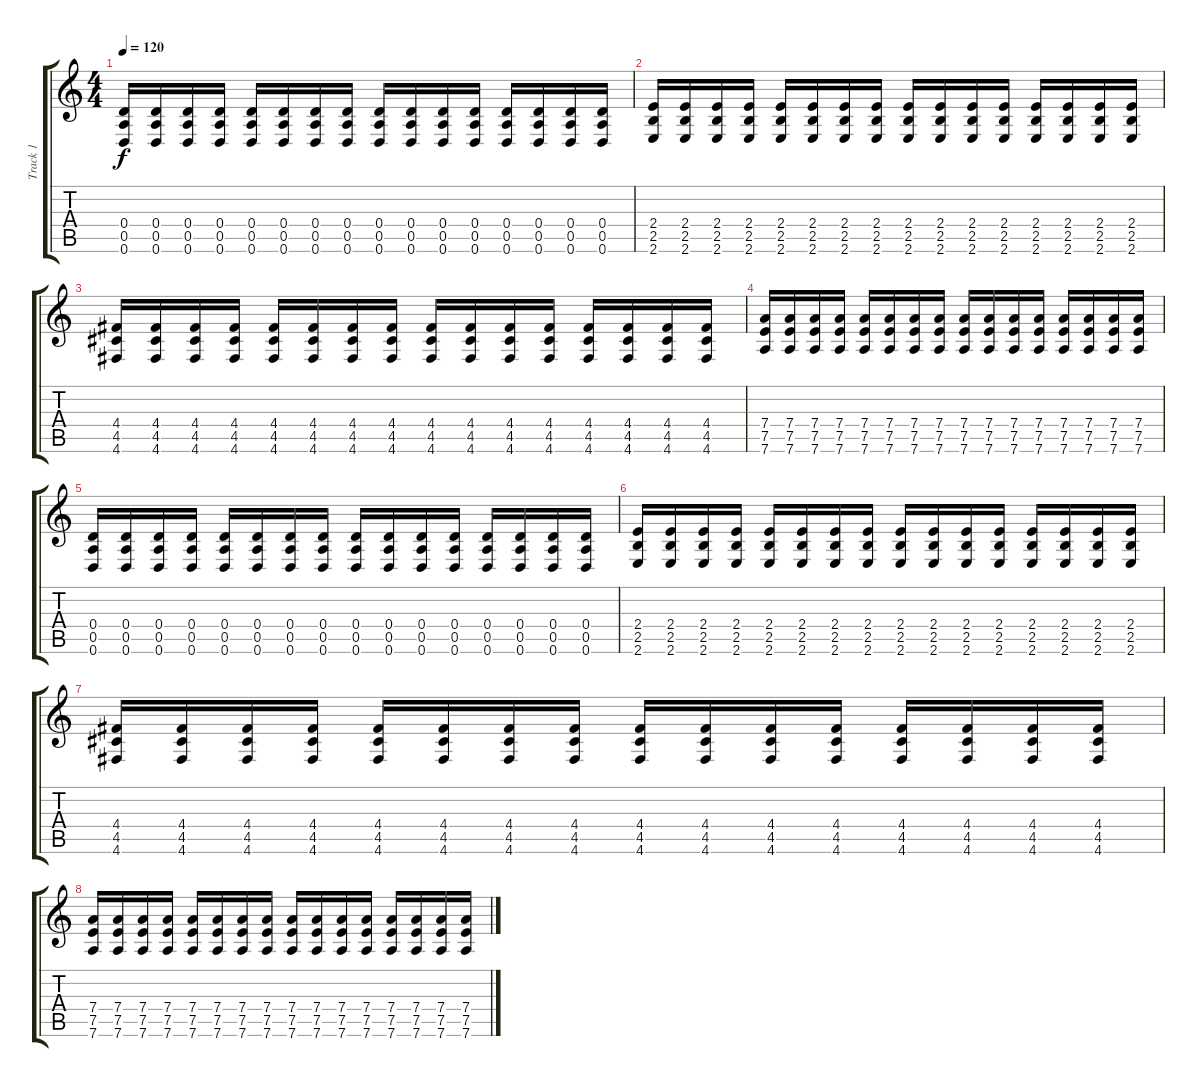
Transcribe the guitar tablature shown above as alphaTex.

\track ("Track 1" "Track 1") {instrument distortionguitar}
\staff {score tabs}
\tuning (E4 B3 G3 D3 A2 D2) {hide}
\ts (4 4)
\tempo 120
\clef g2
\ks c
(0.4 0.5 0.6).16{dy f} (0.4 0.5 0.6).16 (0.4 0.5 0.6).16 (0.4 0.5 0.6).16 (0.4 0.5 0.6).16 (0.4 0.5 0.6).16 (0.4 0.5 0.6).16 (0.4 0.5 0.6).16 (0.4 0.5 0.6).16 (0.4 0.5 0.6).16 (0.4 0.5 0.6).16 (0.4 0.5 0.6).16 (0.4 0.5 0.6).16 (0.4 0.5 0.6).16 (0.4 0.5 0.6).16 (0.4 0.5 0.6).16 |
(2.4 2.5 2.6).16 (2.4 2.5 2.6).16 (2.4 2.5 2.6).16 (2.4 2.5 2.6).16 (2.4 2.5 2.6).16 (2.4 2.5 2.6).16 (2.4 2.5 2.6).16 (2.4 2.5 2.6).16 (2.4 2.5 2.6).16 (2.4 2.5 2.6).16 (2.4 2.5 2.6).16 (2.4 2.5 2.6).16 (2.4 2.5 2.6).16 (2.4 2.5 2.6).16 (2.4 2.5 2.6).16 (2.4 2.5 2.6).16 |
(4.4 4.5 4.6).16 (4.4 4.5 4.6).16 (4.4 4.5 4.6).16 (4.4 4.5 4.6).16 (4.4 4.5 4.6).16 (4.4 4.5 4.6).16 (4.4 4.5 4.6).16 (4.4 4.5 4.6).16 (4.4 4.5 4.6).16 (4.4 4.5 4.6).16 (4.4 4.5 4.6).16 (4.4 4.5 4.6).16 (4.4 4.5 4.6).16 (4.4 4.5 4.6).16 (4.4 4.5 4.6).16 (4.4 4.5 4.6).16 |
(7.4 7.5 7.6).16 (7.4 7.5 7.6).16 (7.4 7.5 7.6).16 (7.4 7.5 7.6).16 (7.4 7.5 7.6).16 (7.4 7.5 7.6).16 (7.4 7.5 7.6).16 (7.4 7.5 7.6).16 (7.4 7.5 7.6).16 (7.4 7.5 7.6).16 (7.4 7.5 7.6).16 (7.4 7.5 7.6).16 (7.4 7.5 7.6).16 (7.4 7.5 7.6).16 (7.4 7.5 7.6).16 (7.4 7.5 7.6).16 |
(0.4 0.5 0.6).16 (0.4 0.5 0.6).16 (0.4 0.5 0.6).16 (0.4 0.5 0.6).16 (0.4 0.5 0.6).16 (0.4 0.5 0.6).16 (0.4 0.5 0.6).16 (0.4 0.5 0.6).16 (0.4 0.5 0.6).16 (0.4 0.5 0.6).16 (0.4 0.5 0.6).16 (0.4 0.5 0.6).16 (0.4 0.5 0.6).16 (0.4 0.5 0.6).16 (0.4 0.5 0.6).16 (0.4 0.5 0.6).16 |
(2.4 2.5 2.6).16 (2.4 2.5 2.6).16 (2.4 2.5 2.6).16 (2.4 2.5 2.6).16 (2.4 2.5 2.6).16 (2.4 2.5 2.6).16 (2.4 2.5 2.6).16 (2.4 2.5 2.6).16 (2.4 2.5 2.6).16 (2.4 2.5 2.6).16 (2.4 2.5 2.6).16 (2.4 2.5 2.6).16 (2.4 2.5 2.6).16 (2.4 2.5 2.6).16 (2.4 2.5 2.6).16 (2.4 2.5 2.6).16 |
(4.4 4.5 4.6).16 (4.4 4.5 4.6).16 (4.4 4.5 4.6).16 (4.4 4.5 4.6).16 (4.4 4.5 4.6).16 (4.4 4.5 4.6).16 (4.4 4.5 4.6).16 (4.4 4.5 4.6).16 (4.4 4.5 4.6).16 (4.4 4.5 4.6).16 (4.4 4.5 4.6).16 (4.4 4.5 4.6).16 (4.4 4.5 4.6).16 (4.4 4.5 4.6).16 (4.4 4.5 4.6).16 (4.4 4.5 4.6).16 |
(7.4 7.5 7.6).16 (7.4 7.5 7.6).16 (7.4 7.5 7.6).16 (7.4 7.5 7.6).16 (7.4 7.5 7.6).16 (7.4 7.5 7.6).16 (7.4 7.5 7.6).16 (7.4 7.5 7.6).16 (7.4 7.5 7.6).16 (7.4 7.5 7.6).16 (7.4 7.5 7.6).16 (7.4 7.5 7.6).16 (7.4 7.5 7.6).16 (7.4 7.5 7.6).16 (7.4 7.5 7.6).16 (7.4 7.5 7.6).16
